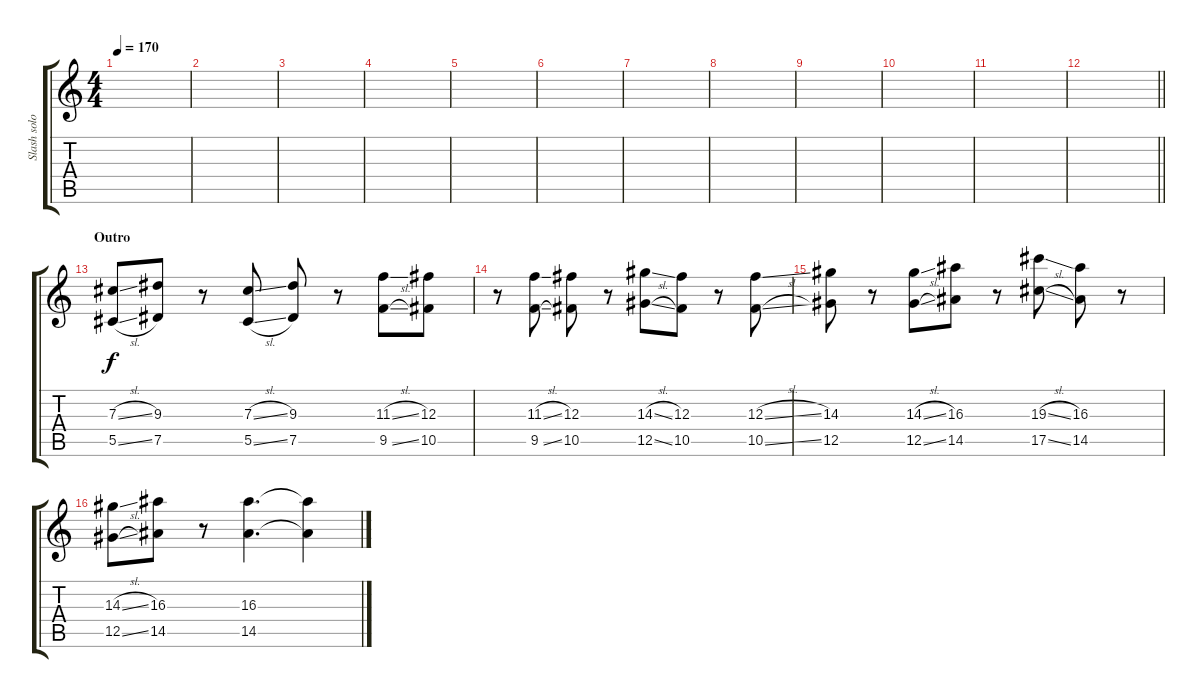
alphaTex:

\track ("Slash solo" "Slash solo") {instrument distortionguitar}
\staff {score tabs}
\tuning (Eb4 Bb3 Gb3 Db3 Ab2 Eb2) {hide}
\ts (4 4)
\tempo 170
\clef g2
\ks c
|
|
|
|
|
|
|
|
|
|
|
\barLineRight lightlight
|
\section ("" "Outro")
(7.3{sl} 5.5{sl}).8{balance 16} (9.3 7.5).8 r.8 (7.3{sl} 5.5{sl}).8{balance 16} (9.3 7.5).8 r.8 (11.3{sl} 9.5{sl}).8 (12.3 10.5).8 |
r.8 (11.3{sl} 9.5{sl}).8 (12.3 10.5).8 r.8 (14.3{sl} 12.5{sl}).8 (12.3 10.5).8 r.8 (12.3{sl} 10.5{sl}).8 |
(14.3 12.5).8 r.8 (14.3{sl} 12.5{sl}).8 (16.3 14.5).8 r.8 (19.3{sl} 17.5{sl}).8 (16.3 14.5).8 r.8 |
(14.3{sl} 12.5{sl}).8 (16.3 14.5).8 r.8 (16.3 14.5).4{d} (16.3{t} 14.5{t}).4
